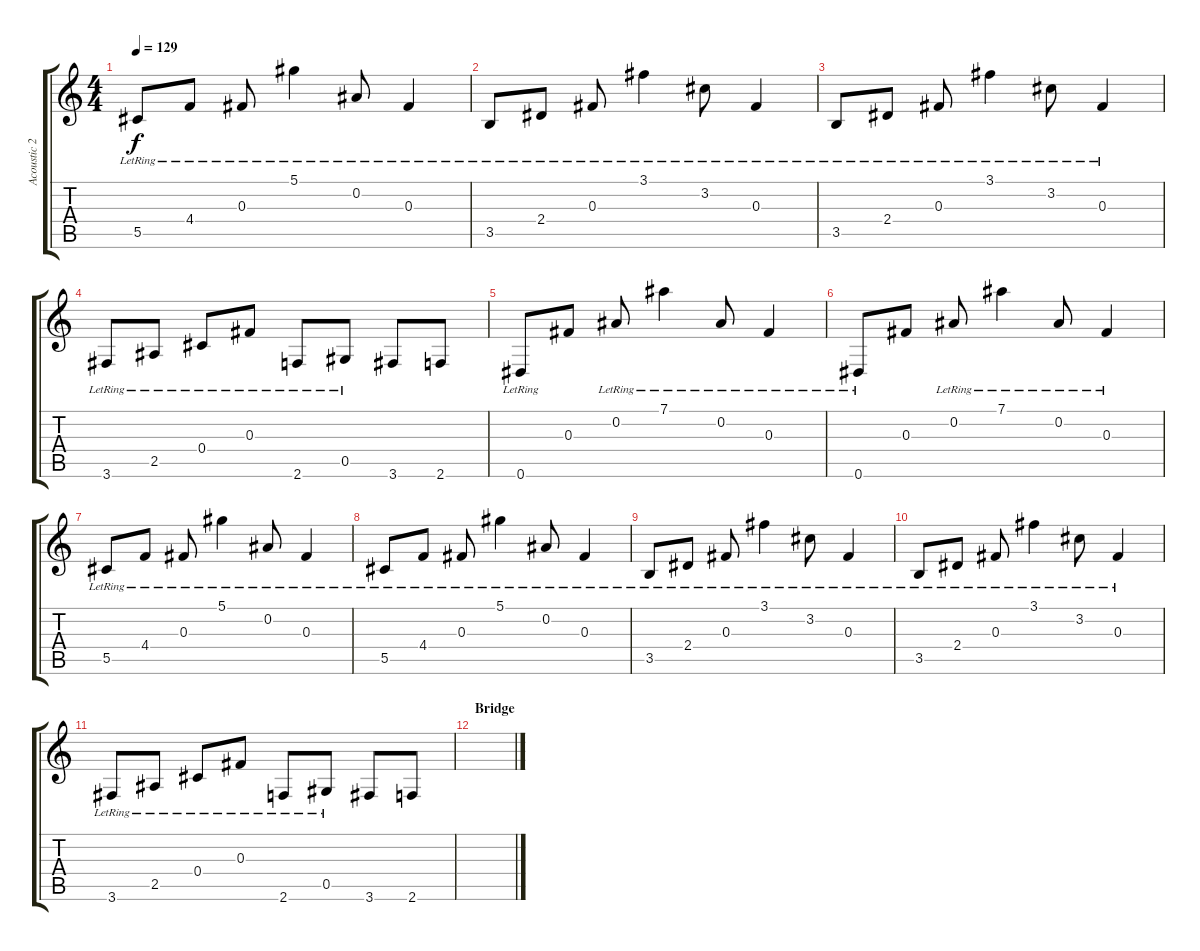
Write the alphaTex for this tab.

\track ("Acoustic 2" "Acoustic 2") {instrument electricguitarclean}
\staff {score tabs}
\tuning (Eb4 Bb3 Gb3 Db3 Ab2 Eb2) {hide}
\ts (4 4)
\tempo 129
\clef g2
\ks c
5.5{lr}.8{dy f} 4.4{lr}.8 0.3{lr}.8 5.1{lr}.4 0.2{lr}.8 0.3{lr}.4 |
3.5{lr}.8 2.4{lr}.8 0.3{lr}.8 3.1{lr}.4 3.2{lr}.8 0.3{lr}.4 |
3.5{lr}.8 2.4{lr}.8 0.3{lr}.8 3.1{lr}.4 3.2{lr}.8 0.3{lr}.4 |
3.6{lr}.8 2.5{lr}.8 0.4{lr}.8 0.3{lr}.8 2.6{lr}.8 0.5{lr}.8 3.6.8 2.6.8 |
0.6{lr}.8 0.3.8 0.2{lr}.8 7.1{lr}.4 0.2{lr}.8 0.3{lr}.4 |
0.6{lr}.8 0.3.8 0.2{lr}.8 7.1{lr}.4 0.2{lr}.8 0.3{lr}.4 |
5.5{lr}.8 4.4{lr}.8 0.3{lr}.8 5.1{lr}.4 0.2{lr}.8 0.3{lr}.4 |
5.5{lr}.8 4.4{lr}.8 0.3{lr}.8 5.1{lr}.4 0.2{lr}.8 0.3{lr}.4 |
3.5{lr}.8 2.4{lr}.8 0.3{lr}.8 3.1{lr}.4 3.2{lr}.8 0.3{lr}.4 |
3.5{lr}.8 2.4{lr}.8 0.3{lr}.8 3.1{lr}.4 3.2{lr}.8 0.3{lr}.4 |
3.6{lr}.8 2.5{lr}.8 0.4{lr}.8 0.3{lr}.8 2.6{lr}.8 0.5{lr}.8 3.6.8 2.6.8 |
\section ("" "Bridge")
